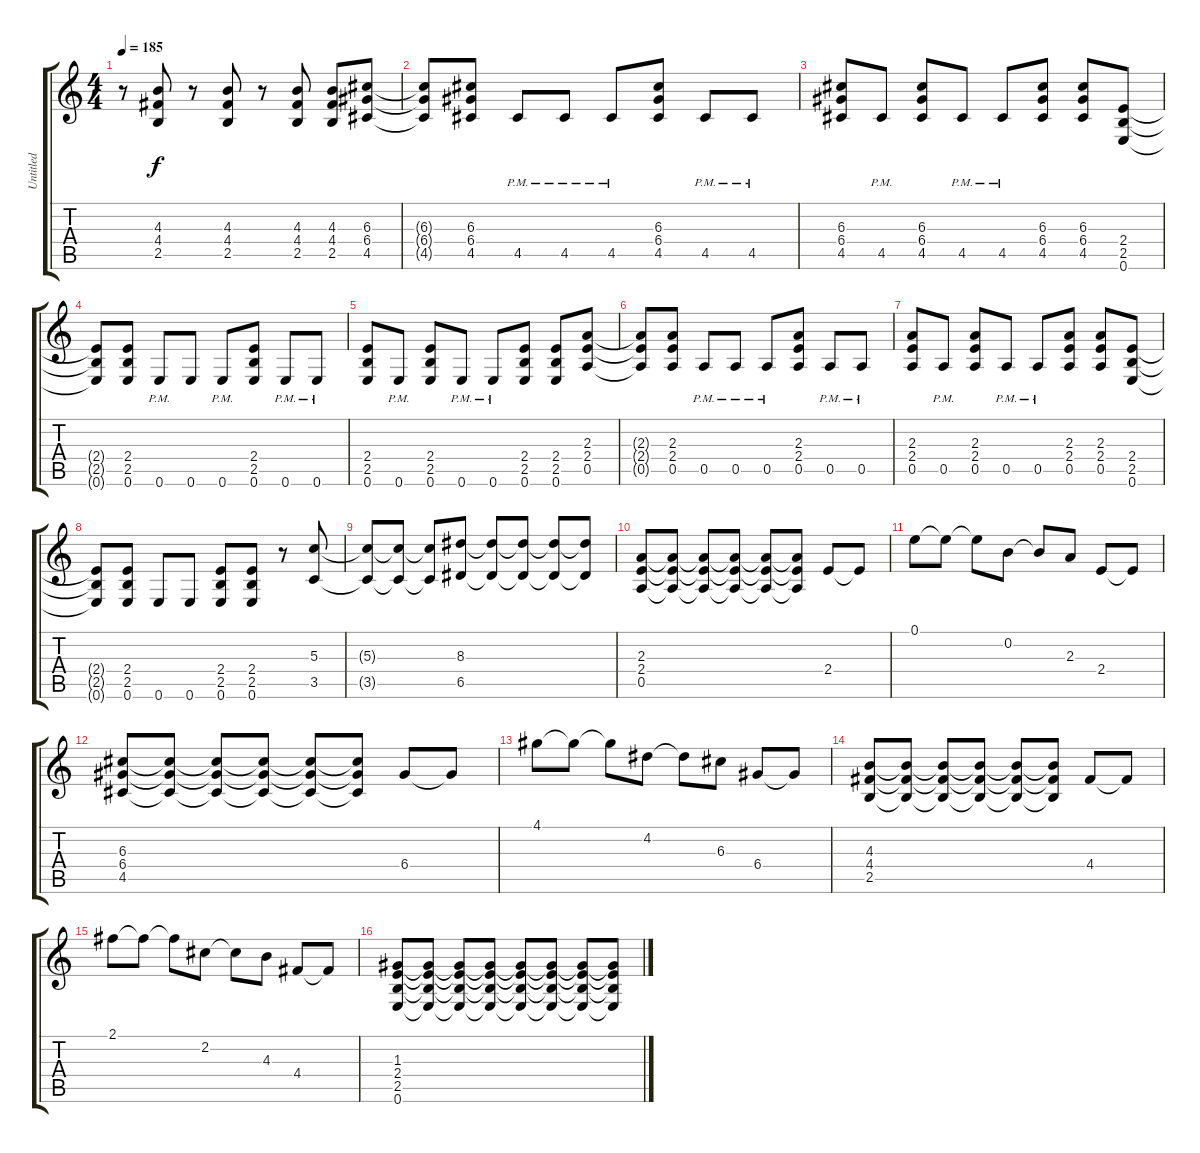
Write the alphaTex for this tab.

\track ("Untitled" "Untitled") {instrument distortionguitar}
\staff {score tabs}
\tuning (E4 B3 G3 D3 A2 E2) {hide}
\ts (4 4)
\tempo 185
\clef g2
\ks c
r.8{dy f} (4.3 4.4 2.5).8 r.8 (4.3 4.4 2.5).8 r.8 (4.3 4.4 2.5).8 (4.3 4.4 2.5).8 (6.3 6.4 4.5).8 |
(6.3{t} 6.4{t} 4.5{t}).8 (6.3 6.4 4.5).8 4.5{pm}.8 4.5{pm}.8 4.5{pm}.8 (6.3 6.4 4.5).8 4.5{pm}.8 4.5{pm}.8 |
(6.3 6.4 4.5).8 4.5{pm}.8 (6.3 6.4 4.5).8 4.5{pm}.8 4.5{pm}.8 (6.3 6.4 4.5).8 (6.3 6.4 4.5).8 (2.4 2.5 0.6).8 |
(2.4{t} 2.5{t} 0.6{t}).8 (2.4 2.5 0.6).8 0.6{pm}.8 0.6.8 0.6{pm}.8 (2.4 2.5 0.6).8 0.6{pm}.8 0.6{pm}.8 |
(2.4 2.5 0.6).8 0.6{pm}.8 (2.4 2.5 0.6).8 0.6{pm}.8 0.6{pm}.8 (2.4 2.5 0.6).8 (2.4 2.5 0.6).8 (2.3 2.4 0.5).8 |
(2.3{t} 2.4{t} 0.5{t}).8 (2.3 2.4 0.5).8 0.5{pm}.8 0.5{pm}.8 0.5{pm}.8 (2.3 2.4 0.5).8 0.5{pm}.8 0.5{pm}.8 |
(2.3 2.4 0.5).8 0.5{pm}.8 (2.3 2.4 0.5).8 0.5{pm}.8 0.5{pm}.8 (2.3 2.4 0.5).8 (2.3 2.4 0.5).8 (2.4 2.5 0.6).8 |
(2.4{t} 2.5{t} 0.6{t}).8 (2.4 2.5 0.6).8 0.6.8 0.6.8 (2.4 2.5 0.6).8 (2.4 2.5 0.6).8 r.8 (5.3 3.5).8 |
(5.3{t} 3.5{t}).8 (5.3{t} 3.5{t}).8 (5.3{t} 3.5{t}).8 (8.3 6.5).8 (8.3{t} 6.5{t}).8 (8.3{t} 6.5{t}).8 (8.3{t} 6.5{t}).8 (8.3{t} 6.5{t}).8 |
(2.3 2.4 0.5).8 (2.3{t} 2.4{t} 0.5{t}).8 (2.3{t} 2.4{t} 0.5{t}).8 (2.3{t} 2.4{t} 0.5{t}).8 (2.3{t} 2.4{t} 0.5{t}).8 (2.3{t} 2.4{t} 0.5{t}).8 2.4.8 2.4{t}.8 |
0.1.8 0.1{t}.8 0.1{t}.8 0.2.8 0.2{t}.8 2.3.8 2.4.8 2.4{t}.8 |
(6.3 6.4 4.5).8 (6.3{t} 6.4{t} 4.5{t}).8 (6.3{t} 6.4{t} 4.5{t}).8 (6.3{t} 6.4{t} 4.5{t}).8 (6.3{t} 6.4{t} 4.5{t}).8 (6.3{t} 6.4{t} 4.5{t}).8 6.4.8 6.4{t}.8 |
4.1.8 4.1{t}.8 4.1{t}.8 4.2.8 4.2{t}.8 6.3.8 6.4.8 6.4{t}.8 |
(4.3 4.4 2.5).8 (4.3{t} 4.4{t} 2.5{t}).8 (4.3{t} 4.4{t} 2.5{t}).8 (4.3{t} 4.4{t} 2.5{t}).8 (4.3{t} 4.4{t} 2.5{t}).8 (4.3{t} 4.4{t} 2.5{t}).8 4.4.8 4.4{t}.8 |
2.1.8 2.1{t}.8 2.1{t}.8 2.2.8 2.2{t}.8 4.3.8 4.4.8 4.4{t}.8 |
(1.3 2.4 2.5 0.6).8 (1.3{t} 2.4{t} 2.5{t} 0.6{t}).8 (1.3{t} 2.4{t} 2.5{t} 0.6{t}).8 (1.3{t} 2.4{t} 2.5{t} 0.6{t}).8 (1.3{t} 2.4{t} 2.5{t} 0.6{t}).8 (1.3{t} 2.4{t} 2.5{t} 0.6{t}).8 (1.3{t} 2.4{t} 2.5{t} 0.6{t}).8 (1.3{t} 2.4{t} 2.5{t} 0.6{t}).8
